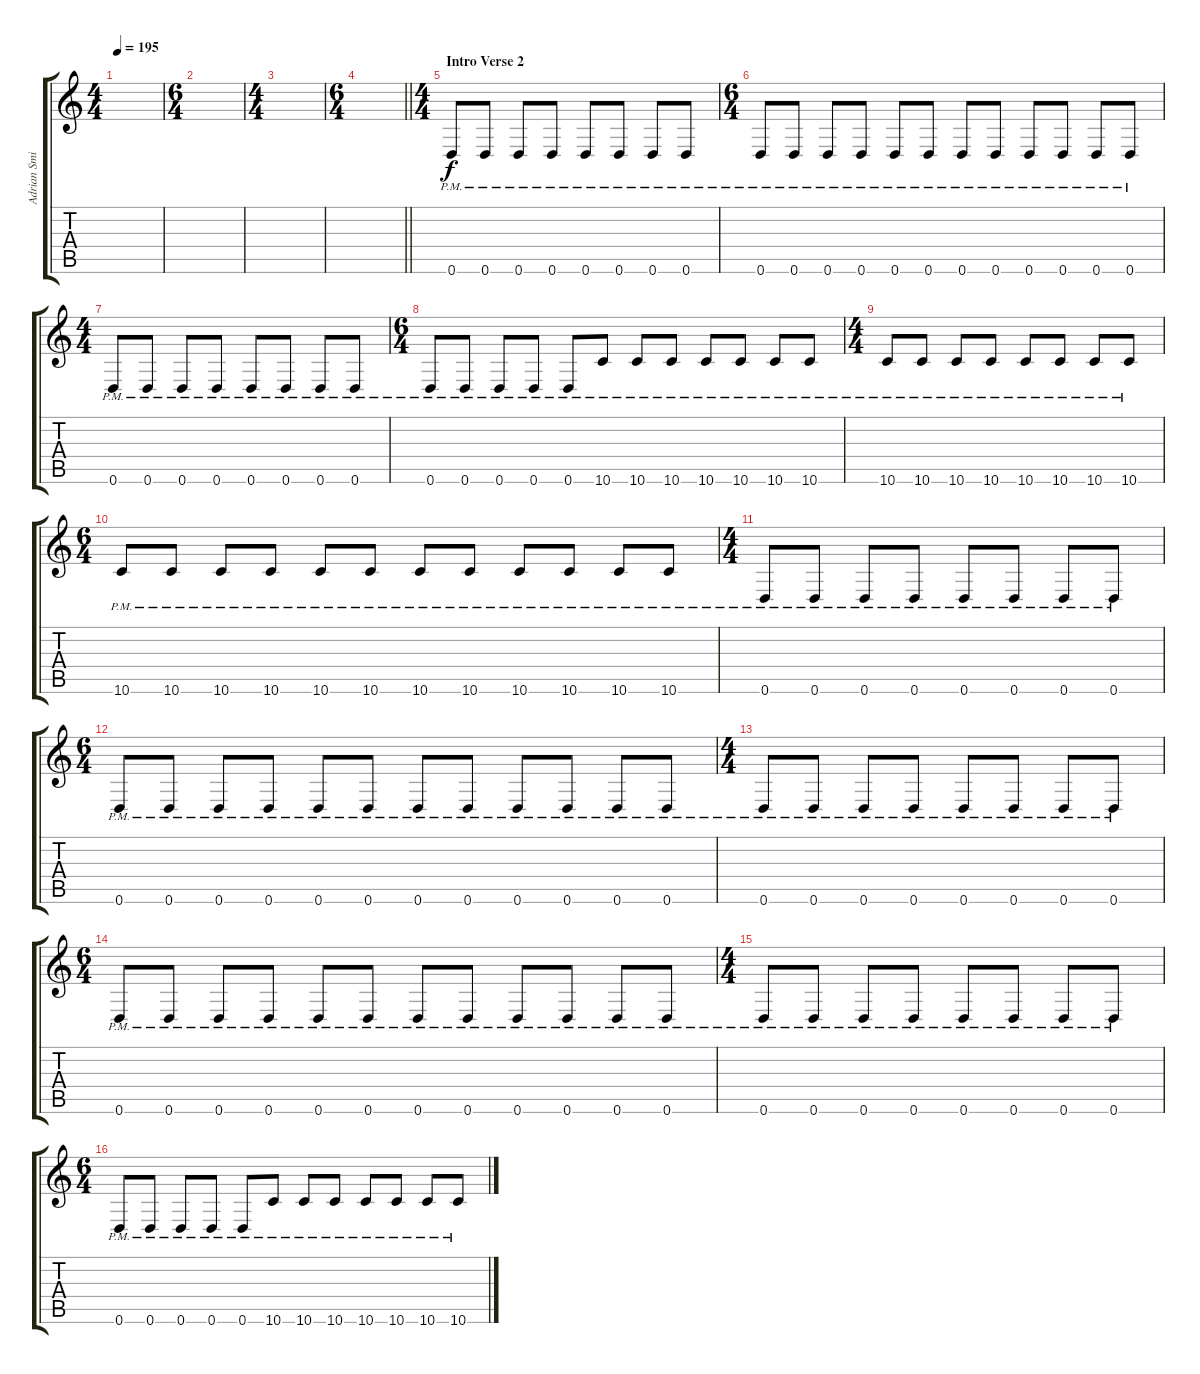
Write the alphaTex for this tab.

\track ("Adrian Smith" "Adrian Smi") {instrument overdrivenguitar}
\staff {score tabs}
\tuning (E4 B3 G3 D3 A2 D2) {hide}
\ts (4 4)
\tempo 195
\clef g2
\ks c
|
\ts (6 4)
|
\ts (4 4)
|
\ts (6 4)
\barLineRight lightlight
|
\ts (4 4)
\section ("" "Intro Verse 2")
0.6{pm}.8 0.6{pm}.8 0.6{pm}.8 0.6{pm}.8 0.6{pm}.8 0.6{pm}.8 0.6{pm}.8 0.6{pm}.8 |
\ts (6 4)
0.6{pm}.8 0.6{pm}.8 0.6{pm}.8 0.6{pm}.8 0.6{pm}.8 0.6{pm}.8 0.6{pm}.8 0.6{pm}.8 0.6{pm}.8 0.6{pm}.8 0.6{pm}.8 0.6{pm}.8 |
\ts (4 4)
0.6{pm}.8 0.6{pm}.8 0.6{pm}.8 0.6{pm}.8 0.6{pm}.8 0.6{pm}.8 0.6{pm}.8 0.6{pm}.8 |
\ts (6 4)
0.6{pm}.8 0.6{pm}.8 0.6{pm}.8 0.6{pm}.8 0.6{pm}.8 10.6{pm}.8 10.6{pm}.8 10.6{pm}.8 10.6{pm}.8 10.6{pm}.8 10.6{pm}.8 10.6{pm}.8 |
\ts (4 4)
10.6{pm}.8 10.6{pm}.8 10.6{pm}.8 10.6{pm}.8 10.6{pm}.8 10.6{pm}.8 10.6{pm}.8 10.6{pm}.8 |
\ts (6 4)
10.6{pm}.8 10.6{pm}.8 10.6{pm}.8 10.6{pm}.8 10.6{pm}.8 10.6{pm}.8 10.6{pm}.8 10.6{pm}.8 10.6{pm}.8 10.6{pm}.8 10.6{pm}.8 10.6{pm}.8 |
\ts (4 4)
0.6{pm}.8 0.6{pm}.8 0.6{pm}.8 0.6{pm}.8 0.6{pm}.8 0.6{pm}.8 0.6{pm}.8 0.6{pm}.8 |
\ts (6 4)
0.6{pm}.8 0.6{pm}.8 0.6{pm}.8 0.6{pm}.8 0.6{pm}.8 0.6{pm}.8 0.6{pm}.8 0.6{pm}.8 0.6{pm}.8 0.6{pm}.8 0.6{pm}.8 0.6{pm}.8 |
\ts (4 4)
0.6{pm}.8 0.6{pm}.8 0.6{pm}.8 0.6{pm}.8 0.6{pm}.8 0.6{pm}.8 0.6{pm}.8 0.6{pm}.8 |
\ts (6 4)
0.6{pm}.8 0.6{pm}.8 0.6{pm}.8 0.6{pm}.8 0.6{pm}.8 0.6{pm}.8 0.6{pm}.8 0.6{pm}.8 0.6{pm}.8 0.6{pm}.8 0.6{pm}.8 0.6{pm}.8 |
\ts (4 4)
0.6{pm}.8 0.6{pm}.8 0.6{pm}.8 0.6{pm}.8 0.6{pm}.8 0.6{pm}.8 0.6{pm}.8 0.6{pm}.8 |
\ts (6 4)
0.6{pm}.8 0.6{pm}.8 0.6{pm}.8 0.6{pm}.8 0.6{pm}.8 10.6{pm}.8 10.6{pm}.8 10.6{pm}.8 10.6{pm}.8 10.6{pm}.8 10.6{pm}.8 10.6{pm}.8
